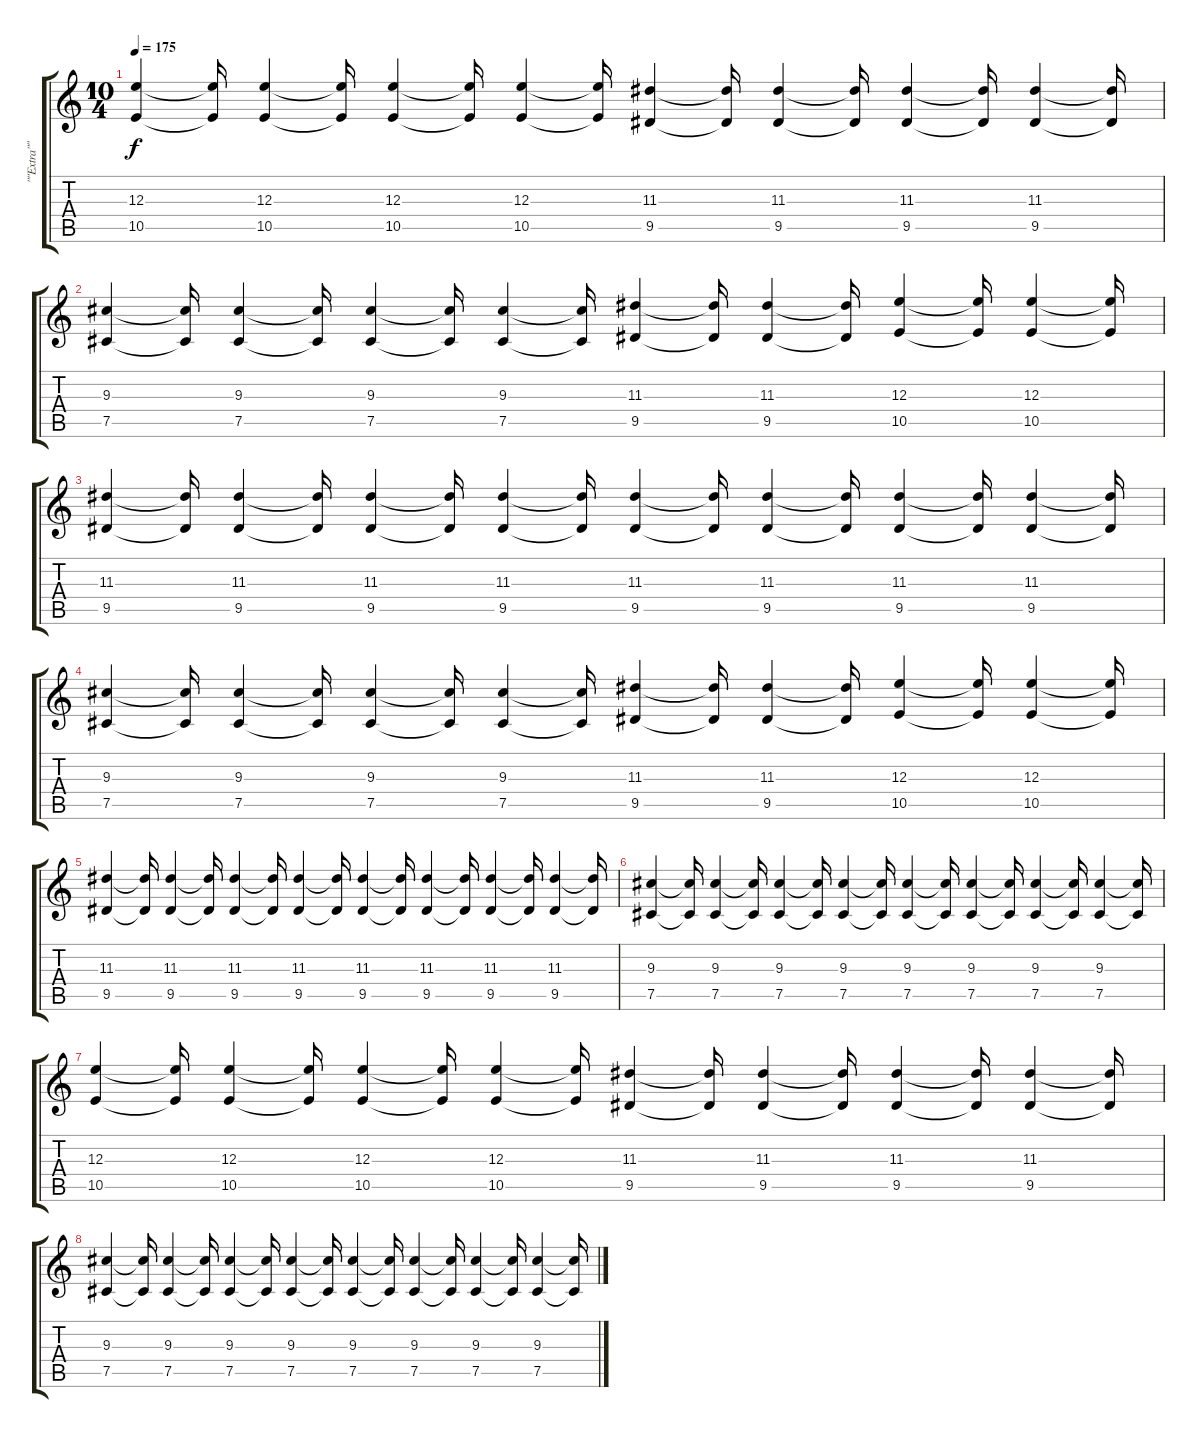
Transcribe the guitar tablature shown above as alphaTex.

\track ("\"\"Extra\"\" Guitar" "\"\"Extra\"\" ") {instrument distortionguitar}
\staff {score tabs}
\tuning (Db4 Ab3 E3 B2 Gb2 B1) {hide}
\ts (10 4)
\tempo 175
\clef g2
\ks c
(12.3 10.5).4{dy f} (12.3{t} 10.5{t}).16 (12.3 10.5).4 (12.3{t} 10.5{t}).16 (12.3 10.5).4 (12.3{t} 10.5{t}).16 (12.3 10.5).4 (12.3{t} 10.5{t}).16 (11.3 9.5).4 (11.3{t} 9.5{t}).16 (11.3 9.5).4 (11.3{t} 9.5{t}).16 (11.3 9.5).4 (11.3{t} 9.5{t}).16 (11.3 9.5).4 (11.3{t} 9.5{t}).16 |
(9.3 7.5).4 (9.3{t} 7.5{t}).16 (9.3 7.5).4 (9.3{t} 7.5{t}).16 (9.3 7.5).4 (9.3{t} 7.5{t}).16 (9.3 7.5).4 (9.3{t} 7.5{t}).16 (11.3 9.5).4 (11.3{t} 9.5{t}).16 (11.3 9.5).4 (11.3{t} 9.5{t}).16 (12.3 10.5).4 (12.3{t} 10.5{t}).16 (12.3 10.5).4 (12.3{t} 10.5{t}).16 |
(11.3 9.5).4 (11.3{t} 9.5{t}).16 (11.3 9.5).4 (11.3{t} 9.5{t}).16 (11.3 9.5).4 (11.3{t} 9.5{t}).16 (11.3 9.5).4 (11.3{t} 9.5{t}).16 (11.3 9.5).4 (11.3{t} 9.5{t}).16 (11.3 9.5).4 (11.3{t} 9.5{t}).16 (11.3 9.5).4 (11.3{t} 9.5{t}).16 (11.3 9.5).4 (11.3{t} 9.5{t}).16 |
(9.3 7.5).4 (9.3{t} 7.5{t}).16 (9.3 7.5).4 (9.3{t} 7.5{t}).16 (9.3 7.5).4 (9.3{t} 7.5{t}).16 (9.3 7.5).4 (9.3{t} 7.5{t}).16 (11.3 9.5).4 (11.3{t} 9.5{t}).16 (11.3 9.5).4 (11.3{t} 9.5{t}).16 (12.3 10.5).4 (12.3{t} 10.5{t}).16 (12.3 10.5).4 (12.3{t} 10.5{t}).16 |
(11.3 9.5).4 (11.3{t} 9.5{t}).16 (11.3 9.5).4 (11.3{t} 9.5{t}).16 (11.3 9.5).4 (11.3{t} 9.5{t}).16 (11.3 9.5).4 (11.3{t} 9.5{t}).16 (11.3 9.5).4 (11.3{t} 9.5{t}).16 (11.3 9.5).4 (11.3{t} 9.5{t}).16 (11.3 9.5).4 (11.3{t} 9.5{t}).16 (11.3 9.5).4 (11.3{t} 9.5{t}).16 |
(9.3 7.5).4 (9.3{t} 7.5{t}).16 (9.3 7.5).4 (9.3{t} 7.5{t}).16 (9.3 7.5).4 (9.3{t} 7.5{t}).16 (9.3 7.5).4 (9.3{t} 7.5{t}).16 (9.3 7.5).4 (9.3{t} 7.5{t}).16 (9.3 7.5).4 (9.3{t} 7.5{t}).16 (9.3 7.5).4 (9.3{t} 7.5{t}).16 (9.3 7.5).4 (9.3{t} 7.5{t}).16 |
(12.3 10.5).4 (12.3{t} 10.5{t}).16 (12.3 10.5).4 (12.3{t} 10.5{t}).16 (12.3 10.5).4 (12.3{t} 10.5{t}).16 (12.3 10.5).4 (12.3{t} 10.5{t}).16 (11.3 9.5).4 (11.3{t} 9.5{t}).16 (11.3 9.5).4 (11.3{t} 9.5{t}).16 (11.3 9.5).4 (11.3{t} 9.5{t}).16 (11.3 9.5).4 (11.3{t} 9.5{t}).16 |
(9.3 7.5).4 (9.3{t} 7.5{t}).16 (9.3 7.5).4 (9.3{t} 7.5{t}).16 (9.3 7.5).4 (9.3{t} 7.5{t}).16 (9.3 7.5).4 (9.3{t} 7.5{t}).16 (9.3 7.5).4 (9.3{t} 7.5{t}).16 (9.3 7.5).4 (9.3{t} 7.5{t}).16 (9.3 7.5).4 (9.3{t} 7.5{t}).16 (9.3 7.5).4 (9.3{t} 7.5{t}).16
